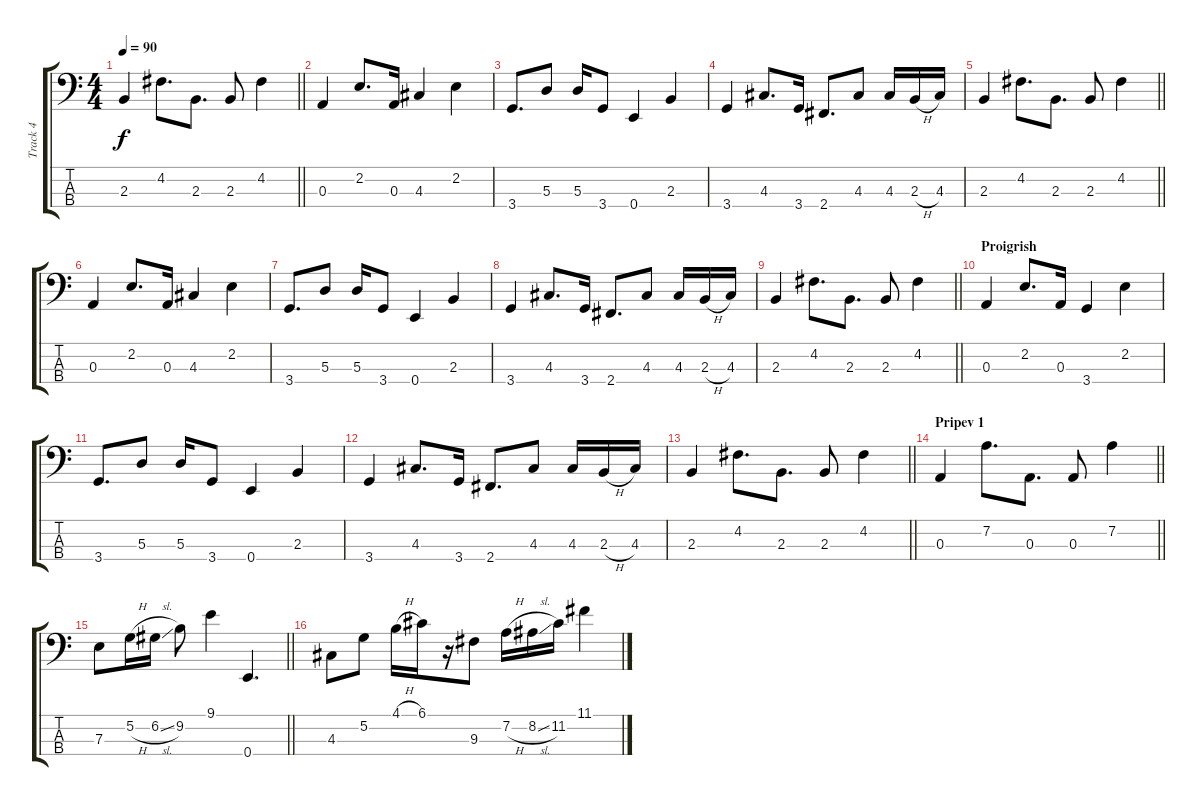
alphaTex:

\track ("Track 4" "Track 4") {instrument electricbassfinger}
\staff {score tabs}
\tuning (G2 D2 A1 E1) {hide}
\ts (4 4)
\tempo 90
\clef f4
\barLineRight lightlight
\ks c
2.3.4{dy f} 4.2.8{d} 2.3.8{d} 2.3.8 4.2.4 |
0.3.4 2.2.8{d} 0.3.16 4.3.4 2.2.4 |
3.4.8{d} 5.3.8 5.3.16 3.4.8 0.4.4 2.3.4 |
3.4.4 4.3.8{d} 3.4.16 2.4.8{d} 4.3.8 4.3.16 2.3{h}.16 4.3.16 |
\barLineRight lightlight
2.3.4 4.2.8{d} 2.3.8{d} 2.3.8 4.2.4 |
0.3.4 2.2.8{d} 0.3.16 4.3.4 2.2.4 |
3.4.8{d} 5.3.8 5.3.16 3.4.8 0.4.4 2.3.4 |
3.4.4 4.3.8{d} 3.4.16 2.4.8{d} 4.3.8 4.3.16 2.3{h}.16 4.3.16 |
\barLineRight lightlight
2.3.4 4.2.8{d} 2.3.8{d} 2.3.8 4.2.4 |
\section ("" "Proigrish")
0.3.4 2.2.8{d} 0.3.16 3.4.4 2.2.4 |
3.4.8{d} 5.3.8 5.3.16 3.4.8 0.4.4 2.3.4 |
3.4.4 4.3.8{d} 3.4.16 2.4.8{d} 4.3.8 4.3.16 2.3{h}.16 4.3.16 |
\barLineRight lightlight
2.3.4 4.2.8{d} 2.3.8{d} 2.3.8 4.2.4 |
\section ("" "Pripev 1")
\barLineRight lightlight
0.3.4 7.2.8{d} 0.3.8{d} 0.3.8 7.2.4 |
\barLineRight lightlight
7.3.8 5.2{h}.16 6.2{sl}.16 9.2.8 9.1.4 0.4.4{d} |
4.3.8 5.2.8 4.1{h}.16 6.1.16 r.16 9.3.8 7.2{h}.16 8.2{sl}.16 11.2.16 11.1.4
